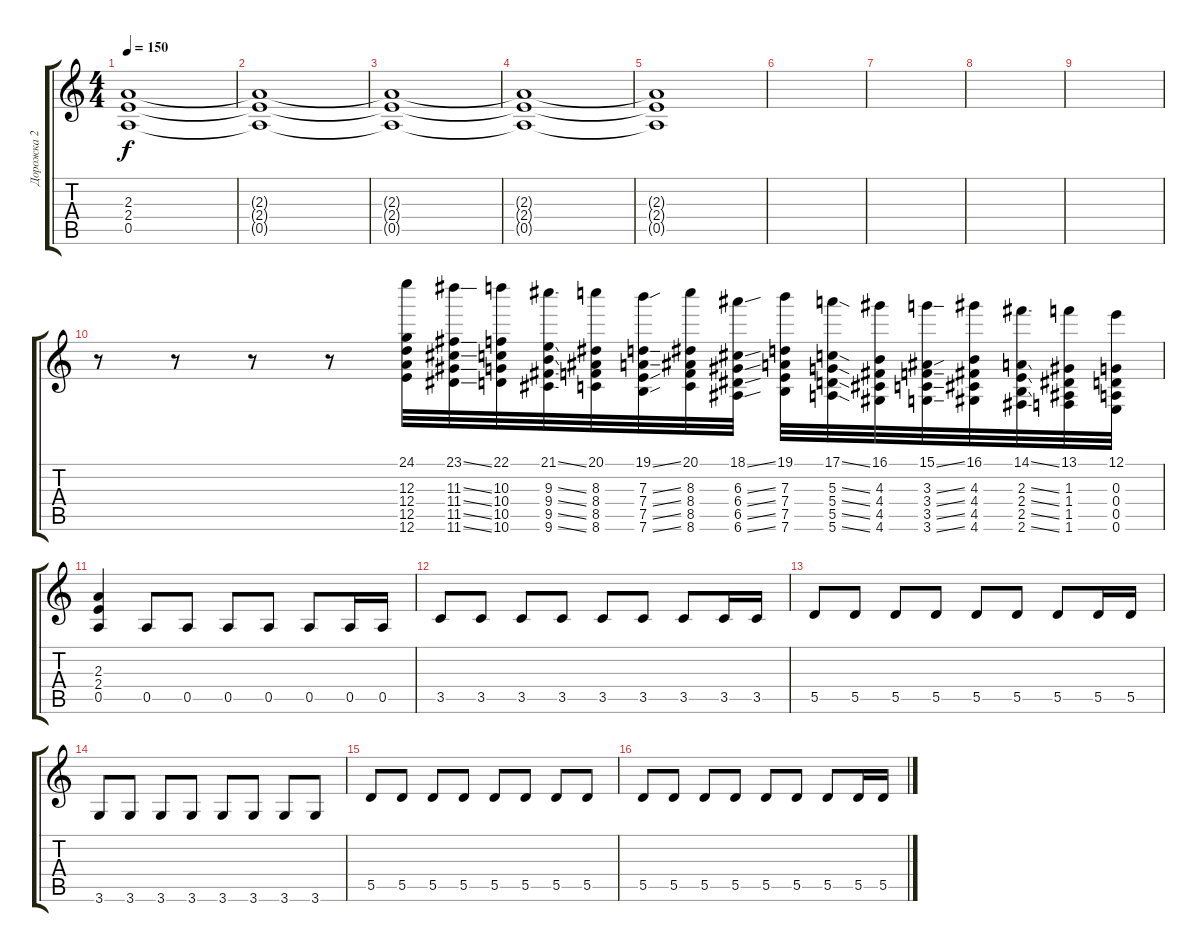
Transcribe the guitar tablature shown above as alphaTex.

\track ("Дорожка 2" "Дорожка 2") {instrument distortionguitar}
\staff {score tabs}
\tuning (E4 B3 G3 D3 A2 E2) {hide}
\ts (4 4)
\tempo 150
\clef g2
\ks c
(2.3{t} 2.4{t} 0.5{t}).1{dy f} |
(2.3{t} 2.4{t} 0.5{t}).1 |
(2.3{t} 2.4{t} 0.5{t}).1 |
(2.3{t} 2.4{t} 0.5{t}).1 |
(2.3{t} 2.4{t} 0.5{t}).1 |
|
|
|
|
r.8{volume 13} r.8 r.8 r.8 (24.1 12.3 12.4 12.5 12.6).32 (23.1{ss} 11.3{ss} 11.4{ss} 11.5{ss} 11.6{ss}).32 (22.1 10.3 10.4 10.5 10.6).32 (21.1{ss} 9.3{ss} 9.4{ss} 9.5{ss} 9.6{ss}).32 (20.1 8.3 8.4 8.5 8.6).32 (19.1{ss} 7.3{ss} 7.4{ss} 7.5{ss} 7.6{ss}).32 (20.1 8.3 8.4 8.5 8.6).32 (18.1{ss} 6.3{ss} 6.4{ss} 6.5{ss} 6.6{ss}).32 (19.1 7.3 7.4 7.5 7.6).32 (17.1{ss} 5.3{ss} 5.4{ss} 5.5{ss} 5.6{ss}).32 (16.1 4.3 4.4 4.5 4.6).32 (15.1{ss} 3.3{ss} 3.4{ss} 3.5{ss} 3.6{ss}).32 (16.1 4.3 4.4 4.5 4.6).32 (14.1{ss} 2.3{ss} 2.4{ss} 2.5{ss} 2.6{ss}).32 (13.1 1.3 1.4 1.5 1.6).32 (12.1 0.3 0.4 0.5 0.6).32 |
(2.3 2.4 0.5).4 0.5.8 0.5.8 0.5.8 0.5.8 0.5.8 0.5.16 0.5.16 |
3.5.8 3.5.8 3.5.8 3.5.8 3.5.8 3.5.8 3.5.8 3.5.16 3.5.16 |
5.5.8 5.5.8 5.5.8 5.5.8 5.5.8 5.5.8 5.5.8 5.5.16 5.5.16 |
3.6.8 3.6.8 3.6.8 3.6.8 3.6.8 3.6.8 3.6.8 3.6.8 |
5.5.8 5.5.8 5.5.8 5.5.8 5.5.8 5.5.8 5.5.8 5.5.8 |
5.5.8 5.5.8 5.5.8 5.5.8 5.5.8 5.5.8 5.5.8 5.5.16 5.5.16
